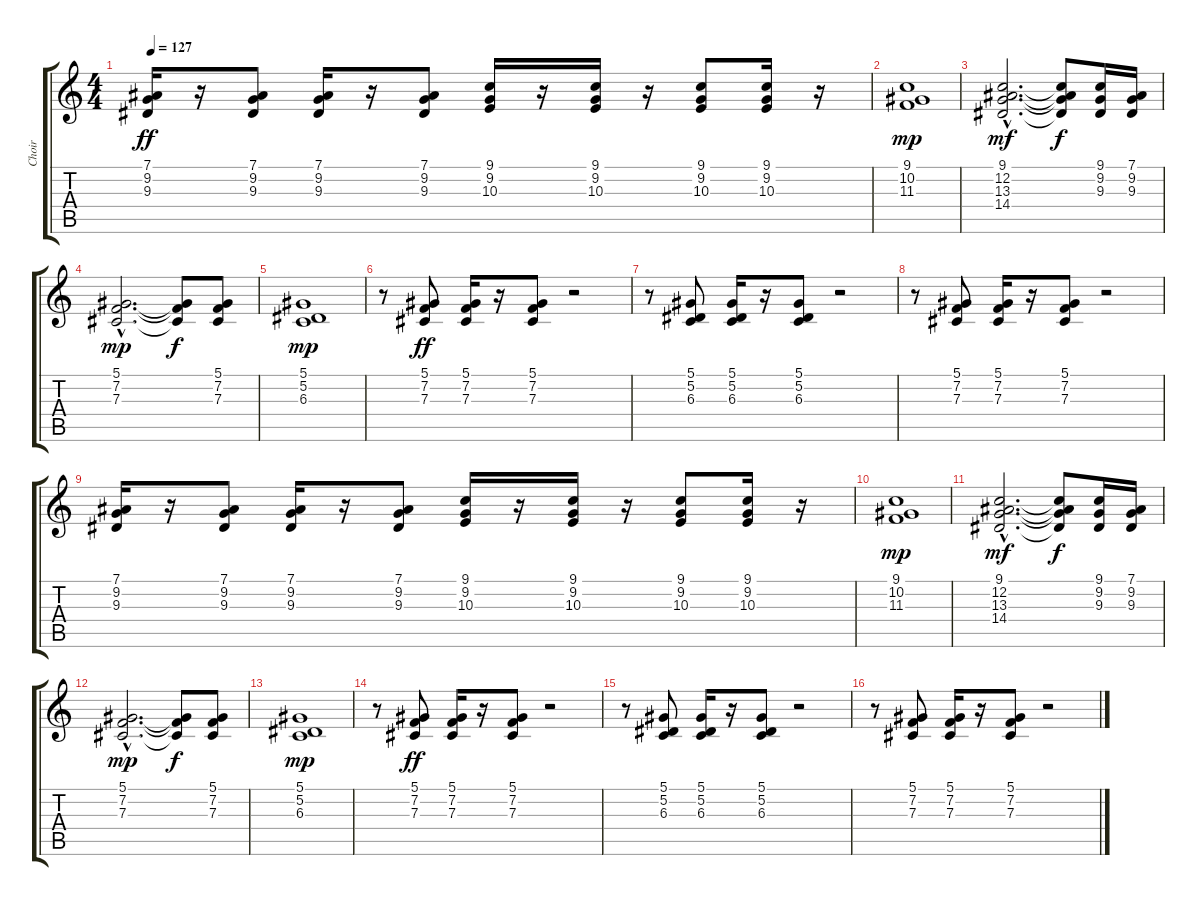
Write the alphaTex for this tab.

\track ("Choir" "Choir") {instrument acousticgrandpiano}
\staff {score tabs}
\tuning (Eb4 Bb3 Gb3 Db3 Ab2 Eb2) {hide}
\ts (4 4)
\tempo 127
\clef g2
\ks c
(7.1 9.2 9.3).16{dy ff} r.16 (7.1 9.2 9.3).8 (7.1 9.2 9.3).16 r.16 (7.1 9.2 9.3).8 (9.1 9.2 10.3).16 r.16 (9.1 9.2 10.3).16 r.16 (9.1 9.2 10.3).8 (9.1 9.2 10.3).16 r.16 |
(9.1 10.2 11.3).1{dy mp} |
(9.1{hac} 12.2{hac} 13.3{hac} 14.4{hac}).2{d dy mf} (9.1{t} 12.2{t} 13.3{t} 14.4{t}).8{dy f} (9.1 9.2 9.3).16 (7.1 9.2 9.3).16 |
(5.1{hac} 7.2{hac} 7.3{hac}).2{d dy mp} (5.1{t} 7.2{t} 7.3{t}).8{dy f} (5.1 7.2 7.3).8 |
(5.1 5.2 6.3).1{dy mp} |
r.8 (5.1 7.2 7.3).8{dy ff} (5.1 7.2 7.3).16 r.16 (5.1 7.2 7.3).8 r.2 |
r.8 (5.1 5.2 6.3).8 (5.1 5.2 6.3).16 r.16 (5.1 5.2 6.3).8 r.2 |
r.8 (5.1 7.2 7.3).8 (5.1 7.2 7.3).16 r.16 (5.1 7.2 7.3).8 r.2 |
(7.1 9.2 9.3).16 r.16 (7.1 9.2 9.3).8 (7.1 9.2 9.3).16 r.16 (7.1 9.2 9.3).8 (9.1 9.2 10.3).16 r.16 (9.1 9.2 10.3).16 r.16 (9.1 9.2 10.3).8 (9.1 9.2 10.3).16 r.16 |
(9.1 10.2 11.3).1{dy mp} |
(9.1{hac} 12.2{hac} 13.3{hac} 14.4{hac}).2{d dy mf} (9.1{t} 12.2{t} 13.3{t} 14.4{t}).8{dy f} (9.1 9.2 9.3).16 (7.1 9.2 9.3).16 |
(5.1{hac} 7.2{hac} 7.3{hac}).2{d dy mp} (5.1{t} 7.2{t} 7.3{t}).8{dy f} (5.1 7.2 7.3).8 |
(5.1 5.2 6.3).1{dy mp} |
r.8 (5.1 7.2 7.3).8{dy ff} (5.1 7.2 7.3).16 r.16 (5.1 7.2 7.3).8 r.2 |
r.8 (5.1 5.2 6.3).8 (5.1 5.2 6.3).16 r.16 (5.1 5.2 6.3).8 r.2 |
r.8 (5.1 7.2 7.3).8 (5.1 7.2 7.3).16{volume 14} r.16 (5.1 7.2 7.3).8 r.2
